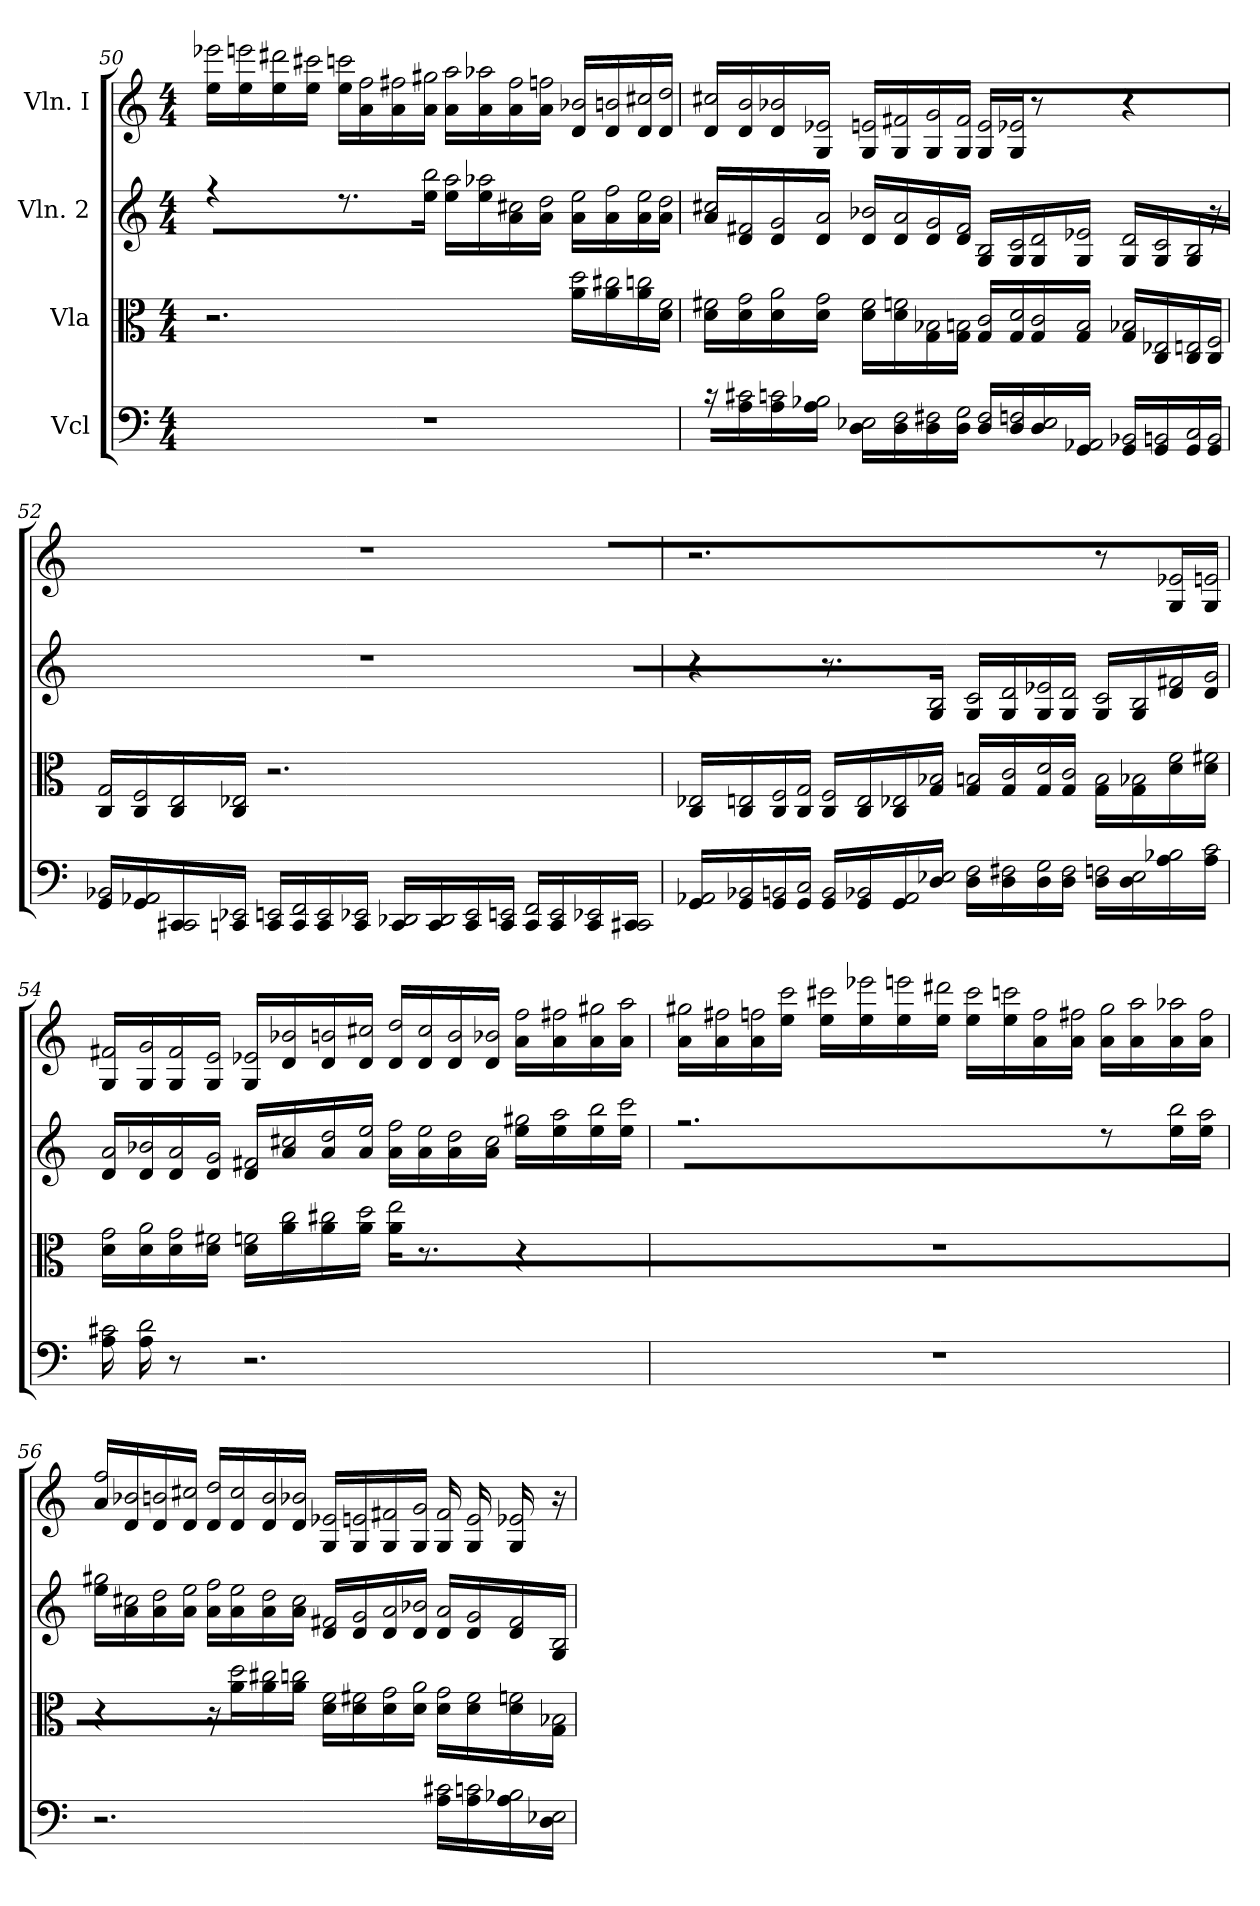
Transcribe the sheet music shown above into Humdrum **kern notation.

**kern	**kern	**kern	**kern
*part4	*part3	*part2	*part1
*staff4	*staff3	*staff2	*staff1
*I"Vcl	*I"Vla	*I"Vln. 2	*I"Vln. I
*clefF4	*clefC3	*clefG2	*clefG2
*k[]	*k[]	*k[]	*k[]
*C:	*C:	*C:	*C:
*M4/4	*M4/4	*M4/4	*M4/4
=50	=50	=50	=50
!	!	!	!LO:N:n=2:head=open
1r	2.r	4r	16ee 16eee-XLL
!	!	!	!LO:N:n=2:head=open
.	.	.	16ee 16eeen
!	!	!	!LO:N:n=2:head=open
.	.	.	16ee 16ddd#X
!	!	!	!LO:N:n=2:head=open
.	.	.	16ee 16ccc#XJJ
!	!	!	!LO:N:n=2:head=open
.	.	8.r	16ee 16cccnLL
!	!	!	!LO:N:n=2:head=open
.	.	.	16a 16ff
!	!	!	!LO:N:n=2:head=open
.	.	.	16a 16ff#X
!	!	!LO:N:n=2:head=open	!LO:N:n=2:head=open
.	.	16ee 16bbJJ	16a 16gg#XJJ
!	!	!LO:N:n=2:head=open	!LO:N:n=2:head=open
.	.	16ee 16aaLL	16a 16aaLL
!	!	!LO:N:n=2:head=open	!LO:N:n=2:head=open
.	.	16ee 16aa-X	16a 16aa-X
!	!	!LO:N:n=2:head=open	!LO:N:n=2:head=open
.	.	16a 16cc#X	16a 16ff#
!	!	!LO:N:n=2:head=open	!LO:N:n=2:head=open
.	.	16a 16ddJJ	16a 16ffnJJ
!	!LO:N:n=2:head=open	!LO:N:n=2:head=open	!LO:N:n=2:head=open
.	16a 16ddLL	16a 16eeLL	16d 16b-XLL
!	!LO:N:n=2:head=open	!LO:N:n=2:head=open	!LO:N:n=2:head=open
.	16a 16cc#X	16a 16ff	16d 16bn
!	!LO:N:n=2:head=open	!LO:N:n=2:head=open	!LO:N:n=2:head=open
.	16a 16ccn	16a 16ee	16d 16cc#X
!	!LO:N:n=2:head=open	!LO:N:n=2:head=open	!LO:N:n=2:head=open
.	16d 16fJJ	16a 16ddJJ	16d 16ddJJ
=51	=51	=51	=51
!	!LO:N:n=2:head=open	!LO:N:n=2:head=open	!LO:N:n=2:head=open
16r	16d 16f#XLL	16a 16cc#XLL	16d 16cc#XLL
!LO:N:n=2:head=open	!LO:N:n=2:head=open	!LO:N:n=2:head=open	!LO:N:n=2:head=open
16A 16c#X	16d 16g	16d 16f#X	16d 16b
!LO:N:n=2:head=open	!LO:N:n=2:head=open	!LO:N:n=2:head=open	!LO:N:n=2:head=open
16A 16cn	16d 16a	16d 16g	16d 16b-X
!LO:N:n=2:head=open	!LO:N:n=2:head=open	!LO:N:n=2:head=open	!LO:N:n=2:head=open
16A 16B-XJJ	16d 16gJJ	16d 16aJJ	16G 16e-XJJ
!LO:N:n=2:head=open	!LO:N:n=2:head=open	!LO:N:n=2:head=open	!LO:N:n=2:head=open
16D 16E-XLL	16d 16f#LL	16d 16b-XLL	16G 16enLL
!LO:N:n=2:head=open	!LO:N:n=2:head=open	!LO:N:n=2:head=open	!LO:N:n=2:head=open
16D 16F	16d 16fn	16d 16a	16G 16f#X
!LO:N:n=2:head=open	!LO:N:n=2:head=open	!LO:N:n=2:head=open	!LO:N:n=2:head=open
16D 16F#X	16G 16B-X	16d 16g	16G 16g
!LO:N:n=2:head=open	!LO:N:n=2:head=open	!LO:N:n=2:head=open	!LO:N:n=2:head=open
16D 16GJJ	16G 16BnJJ	16d 16f#JJ	16G 16f#JJ
!LO:N:n=2:head=open	!LO:N:n=2:head=open	!LO:N:n=2:head=open	!LO:N:n=2:head=open
16D 16F#LL	16G 16cLL	16G 16BLL	16G 16eLL
!LO:N:n=2:head=open	!LO:N:n=2:head=open	!LO:N:n=2:head=open	!LO:N:n=2:head=open
16D 16Fn	16G 16d	16G 16c	16G 16e-X
!LO:N:n=2:head=open	!LO:N:n=2:head=open	!LO:N:n=2:head=open	!
16D 16E-	16G 16c	16G 16d	8r
!LO:N:n=2:head=open	!LO:N:n=2:head=open	!LO:N:n=2:head=open	!
16GG 16AA-XJJ	16G 16BJJ	16G 16e-XJJ	.
!LO:N:n=2:head=open	!LO:N:n=2:head=open	!LO:N:n=2:head=open	!
16GG 16BB-XLL	16G 16B-XLL	16G 16dLL	4r
!LO:N:n=2:head=open	!LO:N:n=2:head=open	!LO:N:n=2:head=open	!
16GG 16BBn	16C 16E-X	16G 16c	.
!LO:N:n=2:head=open	!LO:N:n=2:head=open	!LO:N:n=2:head=open	!
16GG 16C	16C 16En	16G 16B	.
!LO:N:n=2:head=open	!LO:N:n=2:head=open	!	!
16GG 16BBJJ	16C 16FJJ	16r	.
=52	=52	=52	=52
!LO:N:n=2:head=open	!LO:N:n=2:head=open	!	!
16GG 16BB-XLL	16C 16GLL	1r	1r
!LO:N:n=2:head=open	!LO:N:n=2:head=open	!	!
16GG 16AA-X	16C 16F	.	.
!LO:N:n=2:head=open	!LO:N:n=2:head=open	!	!
16CC 16CC#X	16C 16E	.	.
!LO:N:n=2:head=open	!LO:N:n=2:head=open	!	!
16CCn 16EE-XJJ	16C 16E-XJJ	.	.
!LO:N:n=2:head=open	!	!	!
16CC 16EEnLL	2.r	.	.
!LO:N:n=2:head=open	!	!	!
16CC 16FF	.	.	.
!LO:N:n=2:head=open	!	!	!
16CC 16EE	.	.	.
!LO:N:n=2:head=open	!	!	!
16CC 16EE-XJJ	.	.	.
!LO:N:n=2:head=open	!	!	!
16CC 16DD-XLL	.	.	.
!LO:N:n=2:head=open	!	!	!
16CC 16DD-	.	.	.
!LO:N:n=2:head=open	!	!	!
16CC 16EE-	.	.	.
!LO:N:n=2:head=open	!	!	!
16CC 16EEnJJ	.	.	.
!LO:N:n=2:head=open	!	!	!
16CC 16FFLL	.	.	.
!LO:N:n=2:head=open	!	!	!
16CC 16EE	.	.	.
!LO:N:n=2:head=open	!	!	!
16CC 16EE-X	.	.	.
!LO:N:n=2:head=open	!	!	!
16CC 16CC#XJJ	.	.	.
=53	=53	=53	=53
!LO:N:n=2:head=open	!LO:N:n=2:head=open	!	!
16GG 16AA-XLL	16C 16E-XLL	4r	2.r
!LO:N:n=2:head=open	!LO:N:n=2:head=open	!	!
16GG 16BB-X	16C 16En	.	.
!LO:N:n=2:head=open	!LO:N:n=2:head=open	!	!
16GG 16BBn	16C 16F	.	.
!LO:N:n=2:head=open	!LO:N:n=2:head=open	!	!
16GG 16CJJ	16C 16GJJ	.	.
!LO:N:n=2:head=open	!LO:N:n=2:head=open	!	!
16GG 16BBLL	16C 16FLL	8.r	.
!LO:N:n=2:head=open	!LO:N:n=2:head=open	!	!
16GG 16BB-X	16C 16E	.	.
!LO:N:n=2:head=open	!LO:N:n=2:head=open	!	!
16GG 16AA-	16C 16E-X	.	.
!LO:N:n=2:head=open	!LO:N:n=2:head=open	!LO:N:n=2:head=open	!
16D 16E-XJJ	16G 16B-XJJ	16G 16BJJ	.
!LO:N:n=2:head=open	!LO:N:n=2:head=open	!LO:N:n=2:head=open	!
16D 16FLL	16G 16BnLL	16G 16cLL	.
!LO:N:n=2:head=open	!LO:N:n=2:head=open	!LO:N:n=2:head=open	!
16D 16F#X	16G 16c	16G 16d	.
!LO:N:n=2:head=open	!LO:N:n=2:head=open	!LO:N:n=2:head=open	!
16D 16G	16G 16d	16G 16e-X	.
!LO:N:n=2:head=open	!LO:N:n=2:head=open	!LO:N:n=2:head=open	!
16D 16F#JJ	16G 16cJJ	16G 16dJJ	.
!LO:N:n=2:head=open	!LO:N:n=2:head=open	!LO:N:n=2:head=open	!
16D 16FnLL	16G 16BLL	16G 16cLL	8r
!LO:N:n=2:head=open	!LO:N:n=2:head=open	!LO:N:n=2:head=open	!
16D 16E-	16G 16B-X	16G 16B	.
!LO:N:n=2:head=open	!LO:N:n=2:head=open	!LO:N:n=2:head=open	!LO:N:n=2:head=open
16A 16B-X	16d 16f	16d 16f#X	16G 16e-X
!LO:N:n=2:head=open	!LO:N:n=2:head=open	!LO:N:n=2:head=open	!LO:N:n=2:head=open
16A 16cJJ	16d 16f#XJJ	16d 16gJJ	16G 16enJJ
=54	=54	=54	=54
!LO:N:n=2:head=open	!LO:N:n=2:head=open	!LO:N:n=2:head=open	!LO:N:n=2:head=open
16A 16c#XLL	16d 16gLL	16d 16aLL	16G 16f#XLL
!LO:N:n=2:head=open	!LO:N:n=2:head=open	!LO:N:n=2:head=open	!LO:N:n=2:head=open
16A 16d	16d 16a	16d 16b-X	16G 16g
!	!LO:N:n=2:head=open	!LO:N:n=2:head=open	!LO:N:n=2:head=open
8r	16d 16g	16d 16a	16G 16f#
!	!LO:N:n=2:head=open	!LO:N:n=2:head=open	!LO:N:n=2:head=open
.	16d 16f#XJJ	16d 16gJJ	16G 16eJJ
!	!LO:N:n=2:head=open	!LO:N:n=2:head=open	!LO:N:n=2:head=open
2.r	16d 16fnLL	16d 16f#XLL	16G 16e-XLL
!	!LO:N:n=2:head=open	!LO:N:n=2:head=open	!LO:N:n=2:head=open
.	16a 16cc	16a 16cc#X	16d 16b-X
!	!LO:N:n=2:head=open	!LO:N:n=2:head=open	!LO:N:n=2:head=open
.	16a 16cc#X	16a 16dd	16d 16bn
!	!LO:N:n=2:head=open	!LO:N:n=2:head=open	!LO:N:n=2:head=open
.	16a 16ddJJ	16a 16eeJJ	16d 16cc#XJJ
!	!LO:N:n=2:head=open	!LO:N:n=2:head=open	!LO:N:n=2:head=open
.	16a 16eeLL	16a 16ffLL	16d 16ddLL
!	!	!LO:N:n=2:head=open	!LO:N:n=2:head=open
.	8.r	16a 16ee	16d 16cc#
!	!	!LO:N:n=2:head=open	!LO:N:n=2:head=open
.	.	16a 16dd	16d 16b
!	!	!LO:N:n=2:head=open	!LO:N:n=2:head=open
.	.	16a 16cc#JJ	16d 16b-XJJ
!	!	!LO:N:n=2:head=open	!LO:N:n=2:head=open
.	4r	16ee 16gg#XLL	16a 16ffLL
!	!	!LO:N:n=2:head=open	!LO:N:n=2:head=open
.	.	16ee 16aa	16a 16ff#X
!	!	!LO:N:n=2:head=open	!LO:N:n=2:head=open
.	.	16ee 16bb	16a 16gg#X
!	!	!LO:N:n=2:head=open	!LO:N:n=2:head=open
.	.	16ee 16cccJJ	16a 16aaJJ
=55	=55	=55	=55
!	!	!	!LO:N:n=2:head=open
1r	1r	2.r	16a 16gg#XLL
!	!	!	!LO:N:n=2:head=open
.	.	.	16a 16ff#X
!	!	!	!LO:N:n=2:head=open
.	.	.	16a 16ffn
!	!	!	!LO:N:n=2:head=open
.	.	.	16ee 16cccJJ
!	!	!	!LO:N:n=2:head=open
.	.	.	16ee 16ccc#XLL
!	!	!	!LO:N:n=2:head=open
.	.	.	16ee 16eee-X
!	!	!	!LO:N:n=2:head=open
.	.	.	16ee 16eeen
!	!	!	!LO:N:n=2:head=open
.	.	.	16ee 16ddd#XJJ
!	!	!	!LO:N:n=2:head=open
.	.	.	16ee 16ccc#LL
!	!	!	!LO:N:n=2:head=open
.	.	.	16ee 16cccn
!	!	!	!LO:N:n=2:head=open
.	.	.	16a 16ff
!	!	!	!LO:N:n=2:head=open
.	.	.	16a 16ff#XJJ
!	!	!	!LO:N:n=2:head=open
.	.	8r	16a 16gg#LL
!	!	!	!LO:N:n=2:head=open
.	.	.	16a 16aa
!	!	!LO:N:n=2:head=open	!LO:N:n=2:head=open
.	.	16ee 16bb	16a 16aa-X
!	!	!LO:N:n=2:head=open	!LO:N:n=2:head=open
.	.	16ee 16aaJJ	16a 16ff#JJ
=56	=56	=56	=56
!	!	!LO:N:n=2:head=open	!LO:N:n=2:head=open
2.r	4r	16ee 16gg#XLL	16a 16ffLL
!	!	!LO:N:n=2:head=open	!LO:N:n=2:head=open
.	.	16a 16cc#X	16d 16b-X
!	!	!LO:N:n=2:head=open	!LO:N:n=2:head=open
.	.	16a 16dd	16d 16bn
!	!	!LO:N:n=2:head=open	!LO:N:n=2:head=open
.	.	16a 16eeJJ	16d 16cc#XJJ
!	!	!LO:N:n=2:head=open	!LO:N:n=2:head=open
.	16r	16a 16ffLL	16d 16ddLL
!	!LO:N:n=2:head=open	!LO:N:n=2:head=open	!LO:N:n=2:head=open
.	16a 16dd	16a 16ee	16d 16cc#
!	!LO:N:n=2:head=open	!LO:N:n=2:head=open	!LO:N:n=2:head=open
.	16a 16cc#X	16a 16dd	16d 16b
!	!LO:N:n=2:head=open	!LO:N:n=2:head=open	!LO:N:n=2:head=open
.	16a 16ccnJJ	16a 16cc#JJ	16d 16b-XJJ
!	!LO:N:n=2:head=open	!LO:N:n=2:head=open	!LO:N:n=2:head=open
.	16d 16fLL	16d 16f#XLL	16G 16e-XLL
!	!LO:N:n=2:head=open	!LO:N:n=2:head=open	!LO:N:n=2:head=open
.	16d 16f#X	16d 16g	16G 16en
!	!LO:N:n=2:head=open	!LO:N:n=2:head=open	!LO:N:n=2:head=open
.	16d 16g	16d 16a	16G 16f#X
!	!LO:N:n=2:head=open	!LO:N:n=2:head=open	!LO:N:n=2:head=open
.	16d 16aJJ	16d 16b-XJJ	16G 16gJJ
!LO:N:n=2:head=open	!LO:N:n=2:head=open	!LO:N:n=2:head=open	!LO:N:n=2:head=open
16A 16c#XLL	16d 16gLL	16d 16aLL	16G 16f#LL
!LO:N:n=2:head=open	!LO:N:n=2:head=open	!LO:N:n=2:head=open	!LO:N:n=2:head=open
16A 16cn	16d 16f#	16d 16g	16G 16e
!LO:N:n=2:head=open	!LO:N:n=2:head=open	!LO:N:n=2:head=open	!LO:N:n=2:head=open
16A 16B-X	16d 16fn	16d 16f#	16G 16e-X
!LO:N:n=2:head=open	!LO:N:n=2:head=open	!LO:N:n=2:head=open	!
16D 16E-XJJ	16G 16B-XJJ	16G 16BJJ	16r
=	=	=	=
*-	*-	*-	*-
